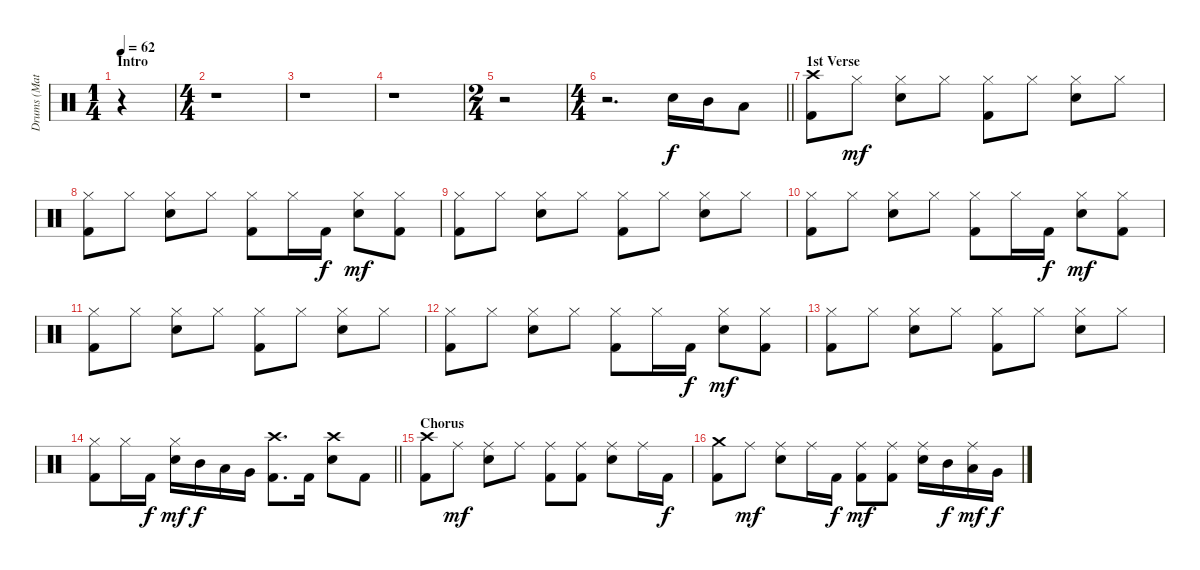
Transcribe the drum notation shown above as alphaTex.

\track ("Drums (Matt)" "Drums (Mat") {instrument percussion}
\staff {score}
\articulation defaults
\ts (1 4)
\section ("" "Intro")
\tempo 62
\clef neutral
\ks c
r.4{dy f} |
\ts (4 4)
r.1 |
r.1 |
r.1 |
\ts (2 4)
r.2 |
\ts (4 4)
\barLineRight lightlight
r.2{d} "Snare (hit) 2".16 "Mid Tom (hit)".16 "Low Tom (hit)".8 |
\section ("" "1st Verse")
("Crash high (hit)" "Kick (hit) 2").8 "Hi-Hat (closed)".8{dy mf} ("Hi-Hat (closed)" "Snare (hit) 2").8 "Hi-Hat (closed)".8 ("Hi-Hat (closed)" "Kick (hit) 2").8 "Hi-Hat (closed)".8 ("Hi-Hat (closed)" "Snare (hit) 2").8 "Hi-Hat (closed)".8 |
("Hi-Hat (closed)" "Kick (hit) 2").8 "Hi-Hat (closed)".8 ("Hi-Hat (closed)" "Snare (hit) 2").8 "Hi-Hat (closed)".8 ("Hi-Hat (closed)" "Kick (hit) 2").8 "Hi-Hat (closed)".16 "Kick (hit) 2".16{dy f} ("Hi-Hat (closed)" "Snare (hit) 2").8{dy mf} ("Hi-Hat (closed)" "Kick (hit) 2").8 |
("Hi-Hat (closed)" "Kick (hit) 2").8 "Hi-Hat (closed)".8 ("Hi-Hat (closed)" "Snare (hit) 2").8 "Hi-Hat (closed)".8 ("Hi-Hat (closed)" "Kick (hit) 2").8 "Hi-Hat (closed)".8 ("Hi-Hat (closed)" "Snare (hit) 2").8 "Hi-Hat (closed)".8 |
("Hi-Hat (closed)" "Kick (hit) 2").8 "Hi-Hat (closed)".8 ("Hi-Hat (closed)" "Snare (hit) 2").8 "Hi-Hat (closed)".8 ("Hi-Hat (closed)" "Kick (hit) 2").8 "Hi-Hat (closed)".16 "Kick (hit) 2".16{dy f} ("Hi-Hat (closed)" "Snare (hit) 2").8{dy mf} ("Hi-Hat (closed)" "Kick (hit) 2").8 |
("Hi-Hat (closed)" "Kick (hit) 2").8 "Hi-Hat (closed)".8 ("Hi-Hat (closed)" "Snare (hit) 2").8 "Hi-Hat (closed)".8 ("Hi-Hat (closed)" "Kick (hit) 2").8 "Hi-Hat (closed)".8 ("Hi-Hat (closed)" "Snare (hit) 2").8 "Hi-Hat (closed)".8 |
("Hi-Hat (closed)" "Kick (hit) 2").8 "Hi-Hat (closed)".8 ("Hi-Hat (closed)" "Snare (hit) 2").8 "Hi-Hat (closed)".8 ("Hi-Hat (closed)" "Kick (hit) 2").8 "Hi-Hat (closed)".16 "Kick (hit) 2".16{dy f} ("Hi-Hat (closed)" "Snare (hit) 2").8{dy mf} ("Hi-Hat (closed)" "Kick (hit) 2").8 |
("Hi-Hat (closed)" "Kick (hit) 2").8 "Hi-Hat (closed)".8 ("Hi-Hat (closed)" "Snare (hit) 2").8 "Hi-Hat (closed)".8 ("Hi-Hat (closed)" "Kick (hit) 2").8 "Hi-Hat (closed)".8 ("Hi-Hat (closed)" "Snare (hit) 2").8 "Hi-Hat (closed)".8 |
\barLineRight lightlight
("Hi-Hat (closed)" "Kick (hit) 2").8 "Hi-Hat (closed)".16 "Kick (hit) 2".16{dy f} ("Hi-Hat (closed)" "Snare (hit) 2").16{dy mf} "Mid Tom (hit)".16{dy f} "Low Tom (hit)".16 "Very Low Tom (hit)".16 ("Crash high (hit)" "Kick (hit) 2").8{d} "Kick (hit) 2".16 ("Crash high (hit)" "Snare (hit) 2").8 "Kick (hit) 2".8 |
\section ("" "Chorus")
("Crash high (hit)" "Kick (hit) 2").8 "Ride (middle)".8{dy mf} ("Ride (middle)" "Snare (hit) 2").8 "Ride (middle)".8 ("Ride (middle)" "Kick (hit) 2").8 ("Ride (middle)" "Kick (hit) 2").8 ("Ride (middle)" "Snare (hit) 2").8 "Ride (middle)".16 "Kick (hit) 2".16{dy f} |
("Crash medium (hit)" "Kick (hit) 2").8 "Ride (middle)".8{dy mf} ("Ride (middle)" "Snare (hit) 2").8 "Ride (middle)".16 "Kick (hit) 2".16{dy f} ("Ride (middle)" "Kick (hit) 2").8{dy mf} ("Ride (middle)" "Kick (hit) 2").8 ("Ride (middle)" "Snare (hit) 2").16 "Mid Tom (hit)".16{dy f} ("Ride (middle)" "Low Tom (hit)").16{dy mf} "Very Low Tom (hit)".16{dy f}
